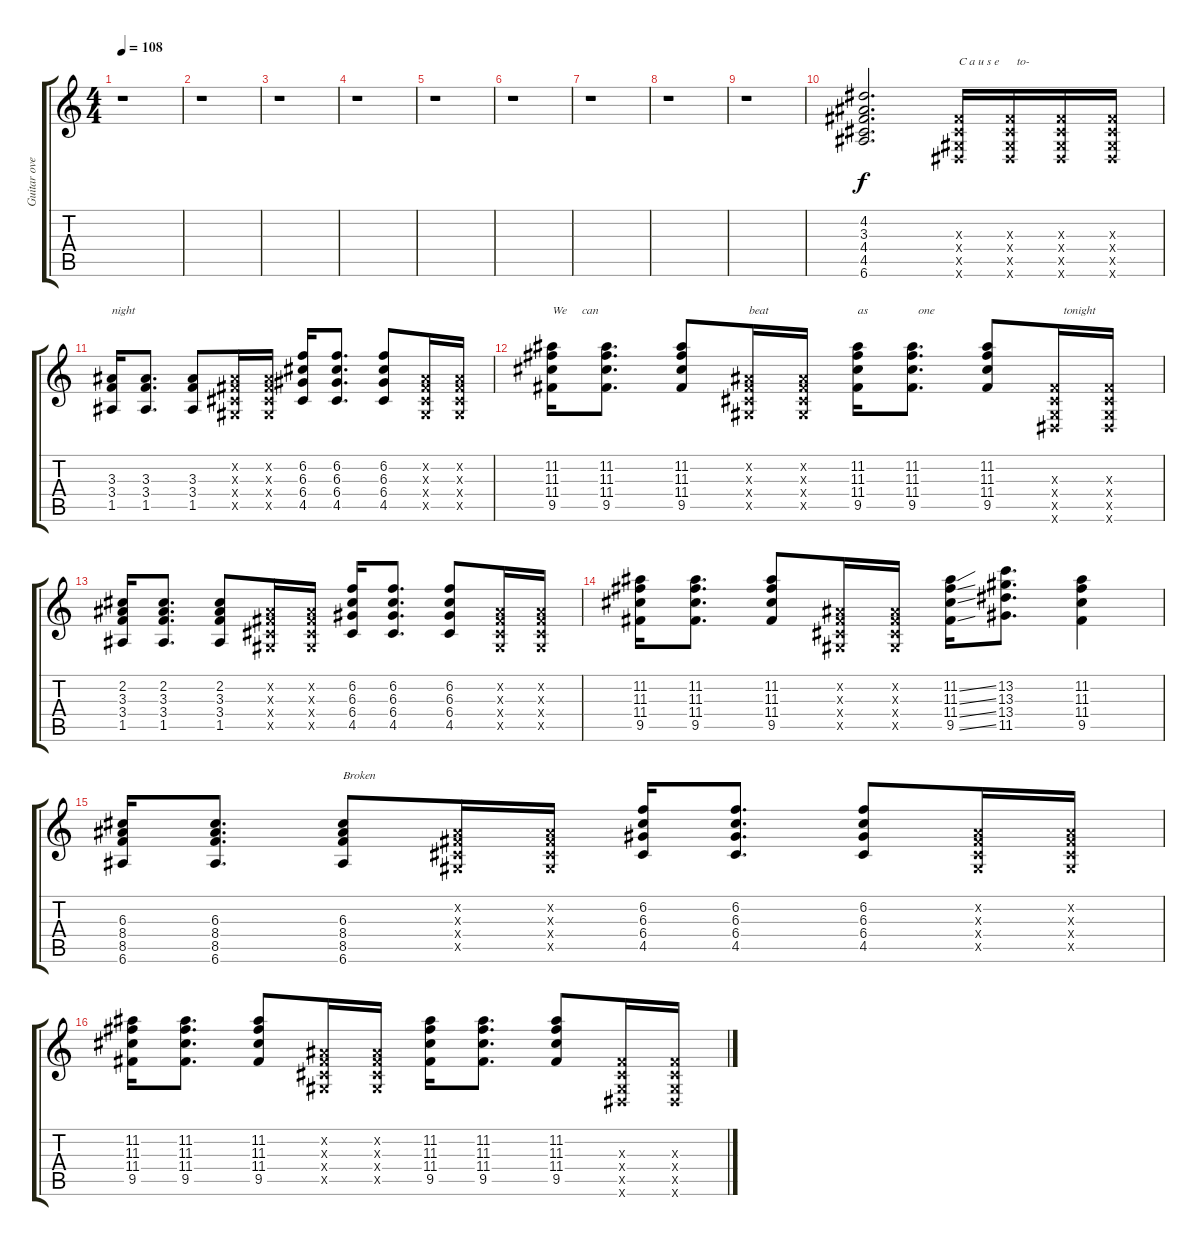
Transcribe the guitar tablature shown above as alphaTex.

\track ("Guitar overdrive" "Guitar ove") {instrument overdrivenguitar}
\staff {score tabs}
\tuning (E4 B3 G3 D3 A2 E2) {hide}
\ts (4 4)
\tempo 108
\clef g2
\ks c
r.1{dy f} |
r.1 |
r.1 |
r.1 |
r.1 |
r.1 |
r.1 |
r.1 |
r.1 |
(4.2 3.3 4.4 4.5 6.6).2{d} (-1.3{x} -1.4{x} -1.5{x} -1.6{x}).16{txt "C a u s e      to-"} (-1.3{x} -1.4{x} -1.5{x} -1.6{x}).16 (-1.3{x} -1.4{x} -1.5{x} -1.6{x}).16 (-1.3{x} -1.4{x} -1.5{x} -1.6{x}).16 |
(3.3 3.4 1.5).16{txt "night"} (3.3 3.4 1.5).8{d} (3.3 3.4 1.5).8 (-1.2{x} -1.3{x} -1.4{x} -1.5{x}).16 (-1.2{x} -1.3{x} -1.4{x} -1.5{x}).16 (6.2 6.3 6.4 4.5).16 (6.2 6.3 6.4 4.5).8{d} (6.2 6.3 6.4 4.5).8 (-1.2{x} -1.3{x} -1.4{x} -1.5{x}).16 (-1.2{x} -1.3{x} -1.4{x} -1.5{x}).16 |
(11.2 11.3 11.4 9.5).16{txt "We     can"} (11.2 11.3 11.4 9.5).8{d} (11.2 11.3 11.4 9.5).8 (-1.2{x} -1.3{x} -1.4{x} -1.5{x}).16{txt "beat"} (-1.2{x} -1.3{x} -1.4{x} -1.5{x}).16 (11.2 11.3 11.4 9.5).16{txt "as"} (11.2 11.3 11.4 9.5).8{d txt "  one"} (11.2 11.3 11.4 9.5).8 (-1.3{x} -1.4{x} -1.5{x} -1.6{x}).16{txt "   tonight"} (-1.3{x} -1.4{x} -1.5{x} -1.6{x}).16 |
(2.2 3.3 3.4 1.5).16 (2.2 3.3 3.4 1.5).8{d} (2.2 3.3 3.4 1.5).8 (-1.2{x} -1.3{x} -1.4{x} -1.5{x}).16 (-1.2{x} -1.3{x} -1.4{x} -1.5{x}).16 (6.2 6.3 6.4 4.5).16 (6.2 6.3 6.4 4.5).8{d} (6.2 6.3 6.4 4.5).8 (-1.2{x} -1.3{x} -1.4{x} -1.5{x}).16 (-1.2{x} -1.3{x} -1.4{x} -1.5{x}).16 |
(11.2 11.3 11.4 9.5).16 (11.2 11.3 11.4 9.5).8{d} (11.2 11.3 11.4 9.5).8 (-1.2{x} -1.3{x} -1.4{x} -1.5{x}).16 (-1.2{x} -1.3{x} -1.4{x} -1.5{x}).16 (11.2{ss} 11.3{ss} 11.4{ss} 9.5{ss}).16 (13.2 13.3 13.4 11.5).8{d} (11.2 11.3 11.4 9.5).4 |
(6.3 8.4 8.5 6.6).16 (6.3 8.4 8.5 6.6).8{d} (6.3 8.4 8.5 6.6).8{txt "Broken"} (-1.2{x} -1.3{x} -1.4{x} -1.5{x}).16 (-1.2{x} -1.3{x} -1.4{x} -1.5{x}).16 (6.2 6.3 6.4 4.5).16 (6.2 6.3 6.4 4.5).8{d} (6.2 6.3 6.4 4.5).8 (-1.2{x} -1.3{x} -1.4{x} -1.5{x}).16 (-1.2{x} -1.3{x} -1.4{x} -1.5{x}).16 |
(11.2 11.3 11.4 9.5).16 (11.2 11.3 11.4 9.5).8{d} (11.2 11.3 11.4 9.5).8 (-1.2{x} -1.3{x} -1.4{x} -1.5{x}).16 (-1.2{x} -1.3{x} -1.4{x} -1.5{x}).16 (11.2 11.3 11.4 9.5).16 (11.2 11.3 11.4 9.5).8{d} (11.2 11.3 11.4 9.5).8 (-1.3{x} -1.4{x} -1.5{x} -1.6{x}).16 (-1.3{x} -1.4{x} -1.5{x} -1.6{x}).16
